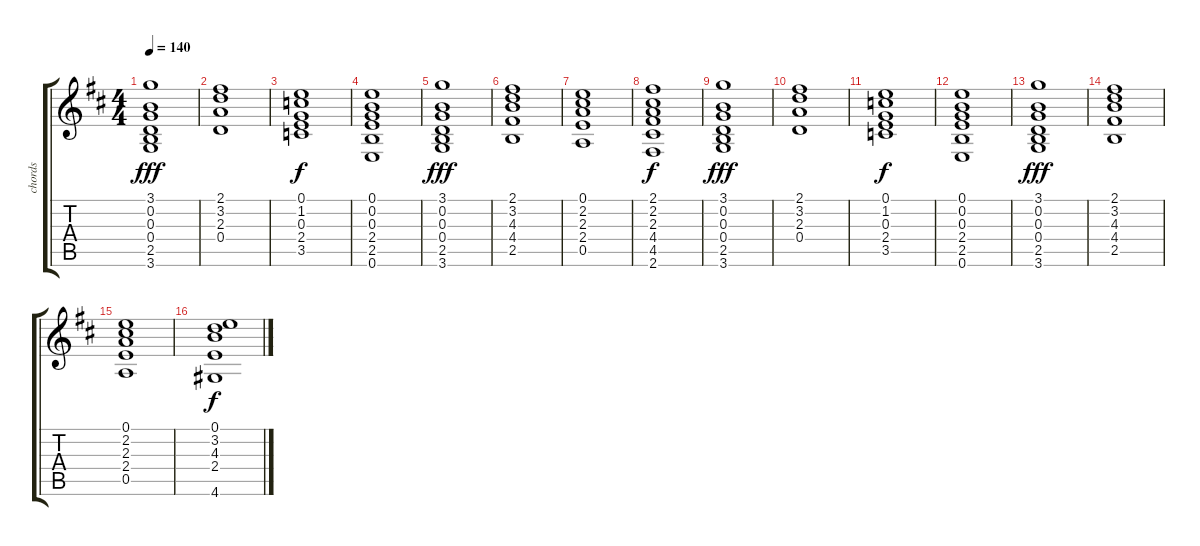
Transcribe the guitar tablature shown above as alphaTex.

\track ("chords" "chords") {instrument acousticguitarsteel}
\staff {score tabs}
\tuning (E4 B3 G3 D3 A2 E2) {hide}
\ts (4 4)
\tempo 140
\clef g2
\ks d
(3.1 0.2 0.3 0.4 2.5 3.6).1{dy fff} |
(2.1 3.2 2.3 0.4).1 |
(0.1 1.2 0.3 2.4 3.5).1{dy f} |
(0.1 0.2 0.3 2.4 2.5 0.6).1 |
(3.1 0.2 0.3 0.4 2.5 3.6).1{dy fff} |
(2.1 3.2 4.3 4.4 2.5).1 |
(0.1 2.2 2.3 2.4 0.5).1 |
(2.1 2.2 2.3 4.4 4.5 2.6).1{dy f} |
(3.1 0.2 0.3 0.4 2.5 3.6).1{dy fff} |
(2.1 3.2 2.3 0.4).1 |
(0.1 1.2 0.3 2.4 3.5).1{dy f} |
(0.1 0.2 0.3 2.4 2.5 0.6).1 |
(3.1 0.2 0.3 0.4 2.5 3.6).1{dy fff} |
(2.1 3.2 4.3 4.4 2.5).1 |
(0.1 2.2 2.3 2.4 0.5).1 |
(0.1 3.2 4.3 2.4 4.6).1{dy f}
